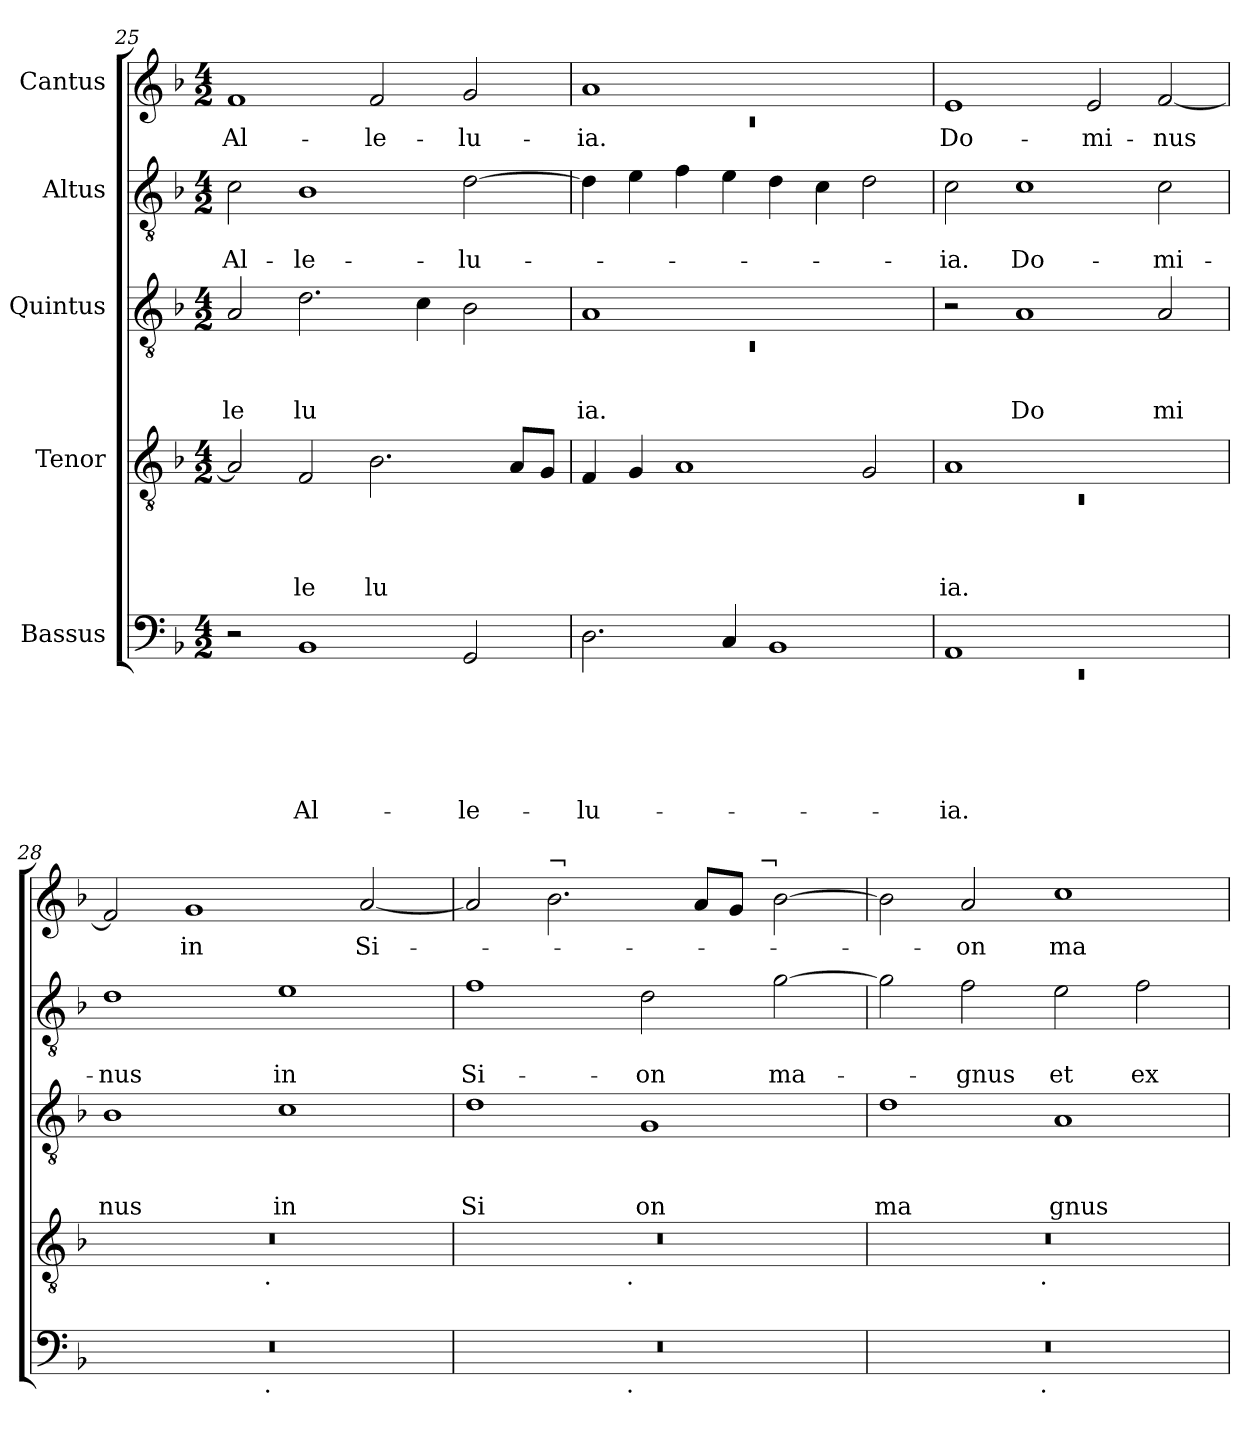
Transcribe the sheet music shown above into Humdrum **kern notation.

**kern	**text	**text	**text	**text	**text	**text	**kern	**text	**text	**text	**text	**kern	**text	**text	**text	**kern	**text	**text	**kern	**text
*part5	*part5	*part5	*part5	*part5	*part5	*part5	*part4	*part4	*part4	*part4	*part4	*part3	*part3	*part3	*part3	*part2	*part2	*part2	*part1	*part1
*staff5	*staff5	*staff5	*staff5	*staff5	*staff5	*staff5	*staff4	*staff4	*staff4	*staff4	*staff4	*staff3	*staff3	*staff3	*staff3	*staff2	*staff2	*staff2	*staff1	*staff1
*I"Bassus	*	*	*	*	*	*	*I"Tenor	*	*	*	*	*I"Quintus	*	*	*	*I"Altus	*	*	*I"Cantus	*
*clefF4	*	*	*	*	*	*	*clefGv2	*	*	*	*	*clefGv2	*	*	*	*clefGv2	*	*	*clefG2	*
*k[b-]	*	*	*	*	*	*	*k[b-]	*	*	*	*	*k[b-]	*	*	*	*k[b-]	*	*	*k[b-]	*
*F:	*	*	*	*	*	*	*F:	*	*	*	*	*F:	*	*	*	*F:	*	*	*F:	*
*M4/2	*	*	*	*	*	*	*M4/2	*	*	*	*	*M4/2	*	*	*	*M4/2	*	*	*M4/2	*
=25	=25	=25	=25	=25	=25	=25	=25	=25	=25	=25	=25	=25	=25	=25	=25	=25	=25	=25	=25	=25
!	!	!	!	!	!	!	!	!	!	!	!	!	!	!	!LO:LY:b	!	!	!LO:LY:b	!	!LO:LY:b
2r	.	.	.	.	.	.	2A/]	.	.	.	.	2A/	.	.	le	2c\	.	Al-	1f	Al-
!	!	!	!	!	!	!LO:LY:b	!	!	!	!	!LO:LY:b	!	!	!	!LO:LY:b	!	!	!LO:LY:b	!	!
1BB-	.	.	.	.	.	Al-	2F/	.	.	.	le	2.d\	.	.	lu	1B-	.	-le-	.	.
!	!	!	!	!	!	!	!	!	!	!	!LO:LY:b	!	!	!	!	!	!	!	!	!LO:LY:b
.	.	.	.	.	.	.	2.B-\	.	.	.	lu	.	.	.	.	.	.	.	2f/	-le-
.	.	.	.	.	.	.	.	.	.	.	.	4c\	.	.	.	.	.	.	.	.
!	!	!	!	!	!	!LO:LY:b	!	!	!	!	!	!	!	!	!	!	!	!LO:LY:b	!	!LO:LY:b
2GG/	.	.	.	.	.	-le-	.	.	.	.	.	2B-\	.	.	.	[>2d\	.	-lu-	2g/	-lu-
.	.	.	.	.	.	.	8A/L	.	.	.	.	.	.	.	.	.	.	.	.	.
.	.	.	.	.	.	.	8G/J	.	.	.	.	.	.	.	.	.	.	.	.	.
=26	=26	=26	=26	=26	=26	=26	=26	=26	=26	=26	=26	=26	=26	=26	=26	=26	=26	=26	=26	=26
*	*	*	*	*	*	*	*	*	*	*	*	*^	*	*	*	*	*	*	*^	*
!	!	!	!	!	!	!LO:LY:b	!	!	!	!	!	!	!LO:N:vis=1	!	!	!LO:LY:b	!	!	!	!	!LO:N:vis=1	!LO:LY:b
2.D\	.	.	.	.	.	-lu-	4F/	.	.	.	.	1A	0rC	.	.	ia.	4d\]	.	.	1a	0rc	-ia.
.	.	.	.	.	.	.	4G/	.	.	.	.	.	.	.	.	.	4e\	.	.	.	.	.
.	.	.	.	.	.	.	1A	.	.	.	.	.	.	.	.	.	4f\	.	.	.	.	.
4C/	.	.	.	.	.	.	.	.	.	.	.	.	.	.	.	.	4e\	.	.	.	.	.
1BB-	.	.	.	.	.	.	.	.	.	.	.	1ryy	.	.	.	.	4d\	.	.	1ryy	.	.
.	.	.	.	.	.	.	.	.	.	.	.	.	.	.	.	.	4c\	.	.	.	.	.
.	.	.	.	.	.	.	2G/	.	.	.	.	.	.	.	.	.	2d\	.	.	.	.	.
*	*	*	*	*	*	*	*	*	*	*	*	*v	*v	*	*	*	*	*	*	*v	*v	*
=27	=27	=27	=27	=27	=27	=27	=27	=27	=27	=27	=27	=27	=27	=27	=27	=27	=27	=27	=27	=27
*^	*	*	*	*	*	*	*^	*	*	*	*	*	*	*	*	*	*	*	*	*
!	!LO:N:vis=1	!	!	!	!	!	!LO:LY:b	!	!LO:N:vis=1	!	!	!	!LO:LY:b	!	!	!	!	!	!	!LO:LY:b	!	!LO:LY:b
1AA	0rEE	.	.	.	.	.	-ia.	1A	0rC	.	.	.	ia.	2r	.	.	.	2c\	.	-ia.	1e	Do-
!	!	!	!	!	!	!	!	!	!	!	!	!	!	!	!	!	!LO:LY:b	!	!	!LO:LY:b	!	!
.	.	.	.	.	.	.	.	.	.	.	.	.	.	1A	.	.	Do	1c	.	Do-	.	.
!	!	!	!	!	!	!	!	!	!	!	!	!	!	!	!	!	!	!	!	!	!	!LO:LY:b
1ryy	.	.	.	.	.	.	.	1ryy	.	.	.	.	.	.	.	.	.	.	.	.	2e/	-mi-
!	!	!	!	!	!	!	!	!	!	!	!	!	!	!	!	!	!LO:LY:b	!	!	!LO:LY:b	!	!LO:LY:b
.	.	.	.	.	.	.	.	.	.	.	.	.	.	2A/	.	.	mi	2c\	.	-mi-	[<2f/	-nus
=28	=28	=28	=28	=28	=28	=28	=28	=28	=28	=28	=28	=28	=28	=28	=28	=28	=28	=28	=28	=28	=28	=28
!	!	!	!	!	!	!	!	!	!	!	!	!	!	!	!	!	!LO:LY:b	!	!	!LO:LY:b	!	!
0r	2ryy	.	.	.	.	.	.	0r	2ryy	.	.	.	.	1B-	.	.	nus	1d	.	-nus	2f/]	.
!	!	!	!	!	!	!	!	!	!	!	!	!	!	!	!	!	!	!	!	!	!	!LO:LY:b
.	4...ryy	.	.	.	.	.	.	.	4...ryy	.	.	.	.	.	.	.	.	.	.	.	1g	in
!	!	!	!	!	!	!	!	!	!LO:TX:b:t=.	!	!	!	!	!	!	!	!	!	!	!	!	!
!	!LO:TX:b:t=.	!	!	!	!	!	!	!	!	!	!	!	!	!	!	!	!	!	!	!	!	!
.	1ryy	.	.	.	.	.	.	.	1ryy	.	.	.	.	.	.	.	.	.	.	.	.	.
!	!	!	!	!	!	!	!	!	!	!	!	!	!	!	!	!	!LO:LY:b	!	!	!LO:LY:b	!	!
.	.	.	.	.	.	.	.	.	.	.	.	.	.	1c	.	.	in	1e	.	in	.	.
!	!	!	!	!	!	!	!	!	!	!	!	!	!	!	!	!	!	!	!	!	!	!LO:LY:b
.	.	.	.	.	.	.	.	.	.	.	.	.	.	.	.	.	.	.	.	.	[<2a/	Si-
.	32ryy	.	.	.	.	.	.	.	32ryy	.	.	.	.	.	.	.	.	.	.	.	.	.
!!LO:LB:g=z
=29	=29	=29	=29	=29	=29	=29	=29	=29	=29	=29	=29	=29	=29	=29	=29	=29	=29	=29	=29	=29	=29	=29
!	!	!	!	!	!	!	!	!	!	!	!	!	!	!	!	!	!LO:LY:b	!	!	!LO:LY:b	!	!
*	*	*	*	*	*	*	*	*	*	*	*	*	*	*	*	*	*	*	*	*	*^	*
0r	2ryy	.	.	.	.	.	.	0r	2ryy	.	.	.	.	1d	.	.	Si	1f	.	Si-	2a/]	1ryy	.
!	!	!	!	!	!	!	!	!	!	!	!	!	!	!	!	!	!	!	!	!	!LO:TX:a:t=¬	!	!
.	4...ryy	.	.	.	.	.	.	.	4...ryy	.	.	.	.	.	.	.	.	.	.	.	2.b-\	.	.
!	!	!	!	!	!	!	!	!	!LO:TX:b:t=.	!	!	!	!	!	!	!	!	!	!	!	!	!	!
!	!LO:TX:b:t=.	!	!	!	!	!	!	!	!	!	!	!	!	!	!	!	!	!	!	!	!	!	!
.	1ryy	.	.	.	.	.	.	.	1ryy	.	.	.	.	.	.	.	.	.	.	.	.	.	.
!	!	!	!	!	!	!	!	!	!	!	!	!	!	!	!	!	!LO:LY:b	!	!	!LO:LY:b	!	!	!
.	.	.	.	.	.	.	.	.	.	.	.	.	.	1G	.	.	on	2d\	.	-on	.	4...ryy	.
.	.	.	.	.	.	.	.	.	.	.	.	.	.	.	.	.	.	.	.	.	8a/L	.	.
.	.	.	.	.	.	.	.	.	.	.	.	.	.	.	.	.	.	.	.	.	8g/J	.	.
!	!	!	!	!	!	!	!	!	!	!	!	!	!	!	!	!	!	!	!	!	!	!LO:TX:a:t=¬	!
.	.	.	.	.	.	.	.	.	.	.	.	.	.	.	.	.	.	.	.	.	.	2ryy	.
!	!	!	!	!	!	!	!	!	!	!	!	!	!	!	!	!	!	!	!	!LO:LY:b	!	!	!
.	.	.	.	.	.	.	.	.	.	.	.	.	.	.	.	.	.	[>2g\	.	ma-	[>2b-\	.	.
.	32ryy	.	.	.	.	.	.	.	32ryy	.	.	.	.	.	.	.	.	.	.	.	.	32ryy	.
=30	=30	=30	=30	=30	=30	=30	=30	=30	=30	=30	=30	=30	=30	=30	=30	=30	=30	=30	=30	=30	=30	=30	=30
!	!	!	!	!	!	!	!	!	!	!	!	!	!	!	!	!	!LO:LY:b	!	!	!	!	!	!
*	*	*	*	*	*	*	*	*	*	*	*	*	*	*	*	*	*	*	*	*	*v	*v	*
0r	2ryy	.	.	.	.	.	.	0r	2ryy	.	.	.	.	1d	.	.	ma	2g\]	.	.	2b-\]	.
!	!	!	!	!	!	!	!	!	!	!	!	!	!	!	!	!	!	!	!	!LO:LY:b	!	!LO:LY:b
.	4...ryy	.	.	.	.	.	.	.	4...ryy	.	.	.	.	.	.	.	.	2f\	.	-gnus	2a/	-on
!	!	!	!	!	!	!	!	!	!LO:TX:b:t=.	!	!	!	!	!	!	!	!	!	!	!	!	!
!	!LO:TX:b:t=.	!	!	!	!	!	!	!	!	!	!	!	!	!	!	!	!	!	!	!	!	!
.	1ryy	.	.	.	.	.	.	.	1ryy	.	.	.	.	.	.	.	.	.	.	.	.	.
!	!	!	!	!	!	!	!	!	!	!	!	!	!	!	!	!	!LO:LY:b	!	!	!LO:LY:b	!	!LO:LY:b
.	.	.	.	.	.	.	.	.	.	.	.	.	.	1A	.	.	gnus	2e\	.	et	1cc	ma
!	!	!	!	!	!	!	!	!	!	!	!	!	!	!	!	!	!	!	!	!LO:LY:b	!	!
.	.	.	.	.	.	.	.	.	.	.	.	.	.	.	.	.	.	2f\	.	ex-	.	.
.	32ryy	.	.	.	.	.	.	.	32ryy	.	.	.	.	.	.	.	.	.	.	.	.	.
*v	*v	*	*	*	*	*	*	*	*	*	*	*	*	*	*	*	*	*	*	*	*	*
*	*	*	*	*	*	*	*v	*v	*	*	*	*	*	*	*	*	*	*	*	*	*
=	=	=	=	=	=	=	=	=	=	=	=	=	=	=	=	=	=	=	=	=
*-	*-	*-	*-	*-	*-	*-	*-	*-	*-	*-	*-	*-	*-	*-	*-	*-	*-	*-	*-	*-
